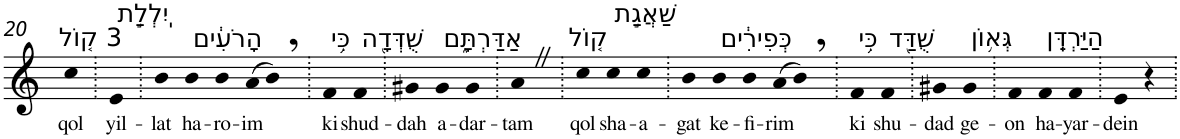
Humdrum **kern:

**kern	**text
*part1	*part1
*staff1	*staff1
*I"Piano	*
*I'Pno	*
!!LO:PB:g=z
*clefG2	*
*k[]	*
=20	=20
!LO:TX:a:t=3 ק֚וֹל	!
!	!LO:LY:b
4cc	qol
=21.	=21.
!LO:TX:a:t=יִֽלְלַ֣ת	!
!	!LO:LY:b
4e	yil-
=22.	=22.
!	!LO:LY:b
4b	-lat
!LO:TX:a:t=הָרֹעִ֔ים	!
!	!LO:LY:b
4b	ha-
!	!LO:LY:b
4b	-ro-
!	!LO:LY:b
(>8a	-im
8b,)	.
=23.	=23.
!LO:TX:a:t=כִּ֥י	!
!	!LO:LY:b
4f	ki
!LO:TX:a:t=שֻׁדְּדָ֖ה	!
!	!LO:LY:b
4f	shud-
=24.	=24.
!	!LO:LY:b
4g#X	-dah
!LO:TX:a:t=אַדַּרְתָּ֑ם	!
!	!LO:LY:b
4g#	a-
!	!LO:LY:b
4g#	-dar-
=25.	=25.
!	!LO:LY:b
4aZ	-tam
=26.	=26.
!LO:TX:a:t=ק֚וֹל	!
!	!LO:LY:b
4cc	qol
!LO:TX:a:t=שַׁאֲגַ֣ת	!
!	!LO:LY:b
4cc	sha-
!	!LO:LY:b
4cc	-a-
=27.	=27.
!	!LO:LY:b
4b	-gat
!LO:TX:a:t=כְּפִירִ֔ים	!
!	!LO:LY:b
4b	ke-
!	!LO:LY:b
4b	-fi-
!	!LO:LY:b
(>8a	-rim
8b,)	.
=28.	=28.
!LO:TX:a:t=כִּ֥י	!
!	!LO:LY:b
4f	ki
!LO:TX:a:t=שֻׁדַּ֖ד	!
!	!LO:LY:b
4f	shu-
=29.	=29.
!	!LO:LY:b
4g#X	-dad
!LO:TX:a:t=גְּא֥וֹן	!
!	!LO:LY:b
4g#	ge-
=30.	=30.
!	!LO:LY:b
4f	-on
!LO:TX:a:t=הַיַּרְדֵּֽן	!
!	!LO:LY:b
4f	ha-
!	!LO:LY:b
4f	-yar-
=31.	=31.
!	!LO:LY:b
4e	-dein
4r	.
=.	=.
*-	*-
